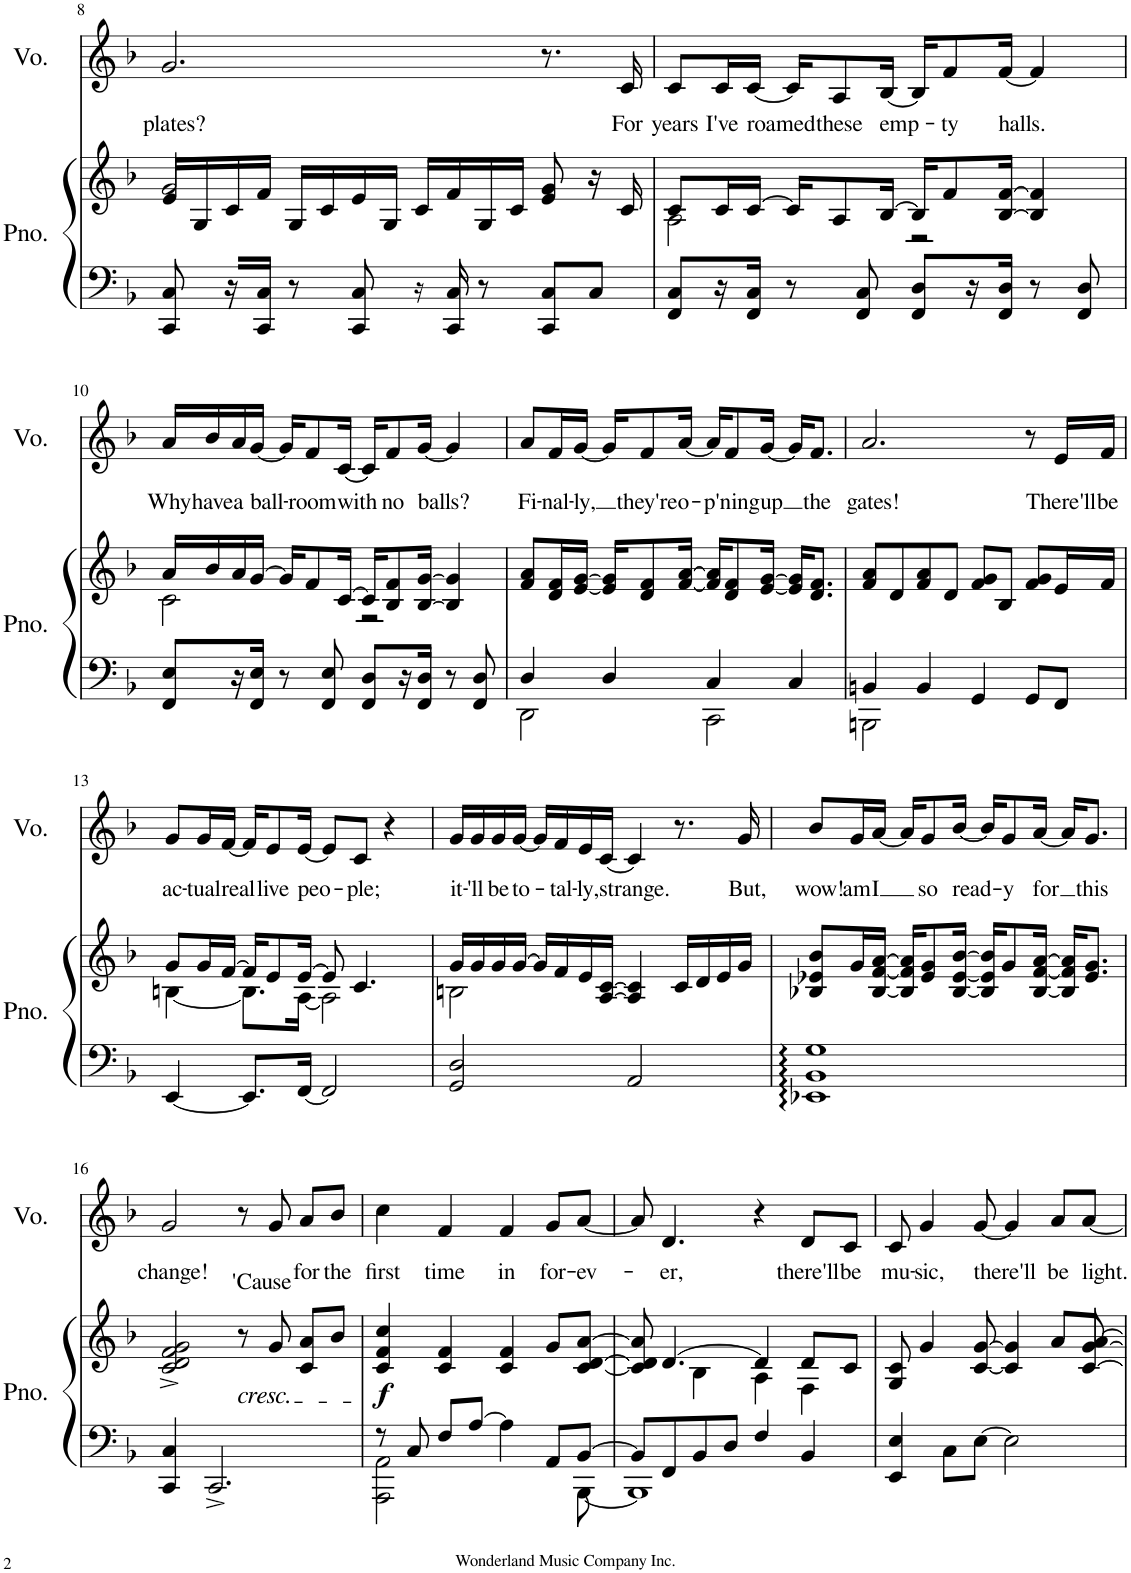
**kern	**kern	**dynam	**kern	**text
*part2	*part2	*part2	*part1	*part1
*staff3	*staff2	*staff2/3	*staff1	*staff1
*I"Piano	*	*	*I"Voice	*
*I'Pno.	*	*	*I'Vo.	*
!!LO:PB:g=z
*clefF4	*clefG2	*	*clefG2	*
*k[b-]	*k[b-]	*	*k[b-]	*
*M4/4	*M4/4	*	*M4/4	*
=8	=8	=8	=8	=8
*	*^	*	*	*
!	!	!	!	!	!LO:LY:b
8CC/ 8C/	16e/LL	2g/	.	2.g/	plates?
.	16G/	.	.	.	.
16r	16c/	.	.	.	.
16CC/ 16C/JJ	16f/JJ	.	.	.	.
8r	16G/LL	.	.	.	.
.	16c/	.	.	.	.
8CC/ 8C/	16e/	.	.	.	.
.	16G/JJ	.	.	.	.
16r	16c/LL	2ryy	.	.	.
16CC/ 16C/	16f/	.	.	.	.
8r	16G/	.	.	.	.
.	16c/JJ	.	.	.	.
8CC/ 8C/L	8e/ 8g/	.	.	8.r	.
8C/J	16r	.	.	.	.
!	!	!	!	!	!LO:LY:b
.	16c/	.	.	16c/	For
=9	=9	=9	=9	=9	=9
!	!	!	!	!	!LO:LY:b
8FF/ 8C/L	8c/L	2A\	.	8c/L	years
!	!	!	!	!	!LO:LY:b
16r	16c/L	.	.	16c/L	I've
!	!	!	!	!	!LO:LY:b
16FF/ 16C/JJ	[16c/JJ	.	.	[16c/JJ	roamed
8r	16c/KL]	.	.	16c/KL]	.
!	!	!	!	!	!LO:LY:b
.	8A/	.	.	8A/	these
8FF/ 8C/	.	.	.	.	.
!	!	!	!	!	!LO:LY:b
.	[16B-/Jk	.	.	[16B-/Jk	emp-
8FF/ 8D/L	16B-/KL]	2r	.	16B-/KL]	.
!	!	!	!	!	!LO:LY:b
.	8f/	.	.	8f/	-ty
16r	.	.	.	.	.
!	!	!	!	!	!LO:LY:b
16FF/ 16D/JJ	[16B-/ [16f/Jk	.	.	[16f/Jk	halls.
8r	4B-/] 4f/]	.	.	4f/]	.
8FF/ 8D/	.	.	.	.	.
!!LO:LB:g=z
=10	=10	=10	=10	=10	=10
!	!	!	!	!	!LO:LY:b
8FF/ 8E/L	16a/LL	2c\	.	16a/LL	Why
!	!	!	!	!	!LO:LY:b
.	16b-/	.	.	16b-/	have
!	!	!	!	!	!LO:LY:b
16r	16a/	.	.	16a/	a
!	!	!	!	!	!LO:LY:b
16FF/ 16E/JJ	[16g/JJ	.	.	[16g/JJ	ball-
8r	16g/KL]	.	.	16g/KL]	.
!	!	!	!	!	!LO:LY:b
.	8f/	.	.	8f/	-room
8FF/ 8E/	.	.	.	.	.
!	!	!	!	!	!LO:LY:b
.	[16c/Jk	.	.	[16c/Jk	with
8FF/ 8D/L	16c/KL]	2r	.	16c/KL]	.
!	!	!	!	!	!LO:LY:b
.	8B-/ 8f/	.	.	8f/	no
16r	.	.	.	.	.
!	!	!	!	!	!LO:LY:b
16FF/ 16D/JJ	[16B-/ [16g/Jk	.	.	[16g/Jk	balls?
8r	4B-/] 4g/]	.	.	4g/]	.
8FF/ 8D/	.	.	.	.	.
*	*v	*v	*	*	*
=11	=11	=11	=11	=11
*^	*	*	*	*
!	!	!	!	!	!LO:LY:b
4D/	2DD\	8f/ 8a/L	.	8a/L	Fi-
!	!	!	!	!	!LO:LY:b
.	.	16d/ 16f/L	.	16f/L	-nal-
!	!	!	!	!	!LO:LY:b
.	.	[16e/ [16g/JJ	.	[16g/JJ	-ly,
4D/	.	16e/] 16g/]KL	.	16g/KL]	.
!	!	!	!	!	!LO:LY:b
.	.	8d/ 8f/	.	8f/	they're
!	!	!	!	!	!LO:LY:b
.	.	[16f/ [16a/Jk	.	[16a/Jk	o-
4C/	2CC\	16f/] 16a/]KL	.	16a/KL]	.
!	!	!	!	!	!LO:LY:b
.	.	8d/ 8f/	.	8f/	-p'ning
!	!	!	!	!	!LO:LY:b
.	.	[16e/ [16g/Jk	.	[16g/Jk	up
4C/	.	16e/] 16g/]KL	.	16g/KL]	.
!	!	!	!	!	!LO:LY:b
.	.	8.d/ 8.f/J	.	8.f/J	the
=12	=12	=12	=12	=12	=12
!	!	!	!	!	!LO:LY:b
4BBn/	2BBBn\	8f/ 8a/L	.	2.a/	gates!
.	.	8d/	.	.	.
4BB/	.	8f/ 8a/	.	.	.
.	.	8d/J	.	.	.
4GG/	2ryy	8f/ 8g/L	.	.	.
.	.	8B-/J	.	.	.
8GG/L	.	8f/ 8g/L	.	8r	.
!	!	!	!	!	!LO:LY:b
8FF/J	.	16e/L	.	16e/LL	There'll
!	!	!	!	!	!LO:LY:b
.	.	16f/JJ	.	16f/JJ	be
*v	*v	*	*	*	*
!!LO:LB:g=z
=13	=13	=13	=13	=13
*	*^	*	*	*
!	!	!	!	!	!LO:LY:b
[4EE/	8g/L	[4Bn\	.	8g/L	ac-
!	!	!	!	!	!LO:LY:b
.	16g/L	.	.	16g/L	tual
!	!	!	!	!	!LO:LY:b
.	[16f/JJ	.	.	[16f/JJ	real
8.EE/L]	16f/KL]	8.B\L]	.	16f/KL]	.
!	!	!	!	!	!LO:LY:b
.	8e/	.	.	8e/	live
!	!	!	!	!	!LO:LY:b
[16FF/Jk	[16e/Jk	[16A\Jk	.	[16e/Jk	peo-
2FF/]	8e/]	2A\]	.	8e/L]	.
!	!	!	!	!	!LO:LY:b
.	4.c/	.	.	8c/J	-ple;
.	.	.	.	4r	.
=14	=14	=14	=14	=14	=14
!	!	!	!	!	!LO:LY:b
2GG/ 2D/	16g/LL	2Bn\	.	16g/LL	it-
!	!	!	!	!	!LO:LY:b
.	16g/	.	.	16g/	-'ll
!	!	!	!	!	!LO:LY:b
.	16g/	.	.	16g/	be
!	!	!	!	!	!LO:LY:b
.	[16g/JJ	.	.	[16g/JJ	to-
.	16g/LL]	.	.	16g/LL]	.
!	!	!	!	!	!LO:LY:b
.	16f/	.	.	16f/	-tal-
!	!	!	!	!	!LO:LY:b
.	16e/	.	.	16e/	-ly,
!	!	!	!	!	!LO:LY:b
.	[16A/ [16c/JJ	.	.	[16c/JJ	strange.
2AA/	4A/] 4c/]	2ryy	.	4c/]	.
.	16c/LL	.	.	8.r	.
.	16d/	.	.	.	.
.	16e/	.	.	.	.
!	!	!	!	!	!LO:LY:b
.	16g/JJ	.	.	16g/	But,
*	*v	*v	*	*	*
=15	=15	=15	=15	=15
!	!	!	!	!LO:LY:b
1EE-X 1BB- 1G	8B-X/ 8e-X/ 8b-/L	.	8b-/L	wow!
!	!	!	!	!LO:LY:b
.	16g/L	.	16g/L	am
!	!	!	!	!LO:LY:b
.	[16B-/ [16f/ [16a/JJ	.	[16a/JJ	I
.	16B-/] 16f/] 16a/]KL	.	16a/KL]	.
!	!	!	!	!LO:LY:b
.	8e-/ 8g/	.	8g/	so
!	!	!	!	!LO:LY:b
.	[16B-/ [16e-/ [16b-/Jk	.	[16b-/Jk	read-
.	16B-/] 16e-/] 16b-/]KL	.	16b-/KL]	.
!	!	!	!	!LO:LY:b
.	8g/	.	8g/	y
!	!	!	!	!LO:LY:b
.	[16B-/ [16f/ [16a/Jk	.	[16a/Jk	for
.	16B-/] 16f/] 16a/]KL	.	16a/KL]	.
!	!	!	!	!LO:LY:b
.	8.e-/ 8.g/J	.	8.g/J	this
!!LO:LB:g=z
=16	=16	=16	=16	=16
!	!	!	!	!LO:LY:b
4CC/ 4C/	2c/^ 2d/^ 2f/^ 2g/^	.	2g/	change!
2.CC^/	.	.	.	.
!	!LO:TX:b:i:t=cresc.	!	!	!
.	8r	.	8r	.
!	!	!	!	!LO:LY:b
.	8g/	.	8g/	'Cause
!	!	!	!	!LO:LY:b
.	8c/ 8a/L	.	8a/L	for
!	!	!	!	!LO:LY:b
.	8b-/J	.	8b-/J	the
=17	=17	=17	=17	=17
*^	*	*	*	*
!	!	!	!LO:DY:b	!	!LO:LY:b
8r	2AAA\ 2AA\	4c/ 4f/ 4cc/	f	4cc\	first
8C/	.	.	.	.	.
!	!	!	!	!	!LO:LY:b
8F/L	.	4c/ 4f/	.	4f/	time
[8A/J	.	.	.	.	.
!	!	!	!	!	!LO:LY:b
4A\]	4.ryy	4c/ 4f/	.	4f/	in
!	!	!	!	!	!LO:LY:b
8AA/L	.	8g/L	.	8g/L	for-
!	!	!	!	!	!LO:LY:b
[8BB-/J	[8BBB-\	[8c/ [8d/ [8a/J	.	[8a/J	-ev-
=18	=18	=18	=18	=18	=18
*	*	*^	*	*	*
8BB-/L]	1BBB-]	8c/] 8d/] 8a/]	4ryy	.	8a/]	.
!	!	!	!	!	!	!LO:LY:b
8FF/	.	[4.d/	.	.	4.d/	-er,
8BB-/	.	.	4B-\	.	.	.
8D/J	.	.	.	.	.	.
4F/	.	4d/]	4A\	.	4r	.
!	!	!	!	!	!	!LO:LY:b
4BB-/	.	8d/L	4F\	.	8d/L	there'll
!	!	!	!	!	!	!LO:LY:b
.	.	8c/J	.	.	8c/J	be
*v	*v	*	*	*	*	*
=19	=19	=19	=19	=19	=19
!	!	!	!	!	!LO:LY:b
4EE/ 4E/	8G/ 8c/	2..ryy	.	8c/	mu-
!	!	!	!	!	!LO:LY:b
.	4g/	.	.	4g/	-sic,
8C\L	.	.	.	.	.
!	!	!	!	!	!LO:LY:b
[8E\J	[8c/ [8g/	.	.	[8g/	there'll
2E\]	4c/] 4g/]	.	.	4g/]	.
!	!	!	!	!	!LO:LY:b
.	8a/L	.	.	8a/L	be
!	!	!	!	!	!LO:LY:b
.	[8c/ [8g/J	[8a/	.	[8a/J	light.
*	*v	*v	*	*	*
=	=	=	=	=
*-	*-	*-	*-	*-
